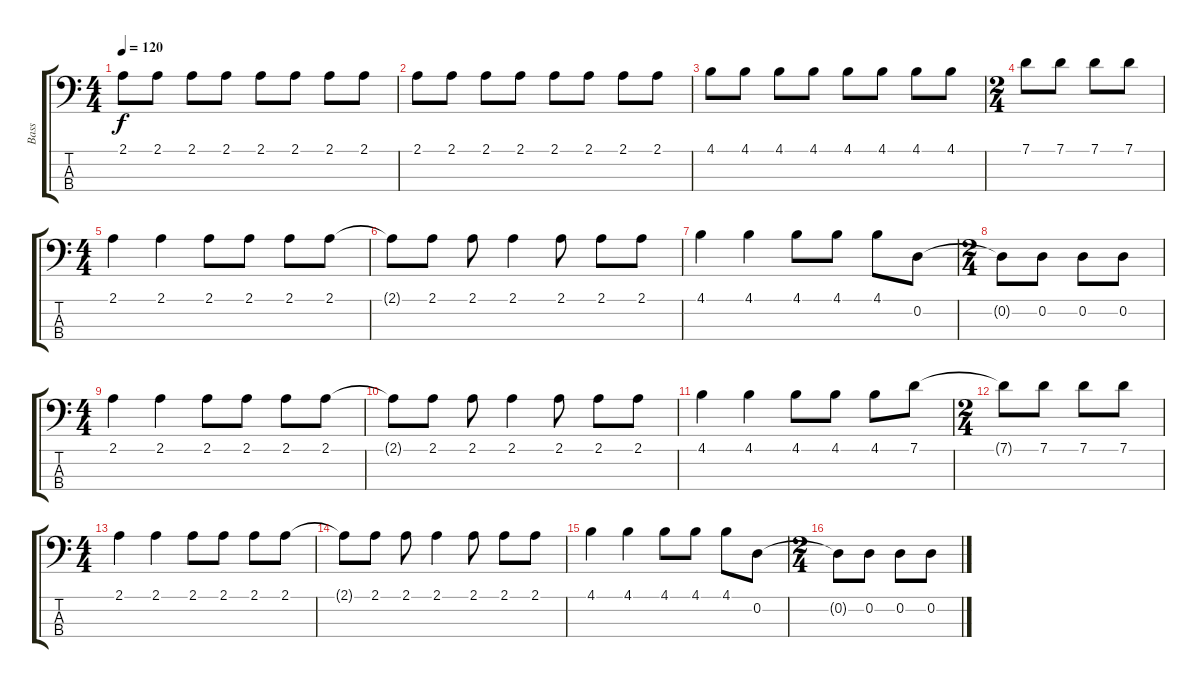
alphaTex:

\track ("Bass" "Bass") {instrument acousticbass}
\staff {score tabs}
\tuning (G2 D2 A1 E1) {hide}
\ts (4 4)
\tempo 120
\clef f4
\ks c
2.1.8{dy f} 2.1.8 2.1.8 2.1.8 2.1.8 2.1.8 2.1.8 2.1.8 |
2.1.8 2.1.8 2.1.8 2.1.8 2.1.8 2.1.8 2.1.8 2.1.8 |
4.1.8 4.1.8 4.1.8 4.1.8 4.1.8 4.1.8 4.1.8 4.1.8 |
\ts (2 4)
7.1.8 7.1.8 7.1.8 7.1.8 |
\ts (4 4)
\section ("" "")
2.1.4 2.1.4 2.1.8 2.1.8 2.1.8 2.1.8 |
2.1{t}.8 2.1.8 2.1.8 2.1.4 2.1.8 2.1.8 2.1.8 |
4.1.4 4.1.4 4.1.8 4.1.8 4.1.8 0.2.8 |
\ts (2 4)
0.2{t}.8 0.2.8 0.2.8 0.2.8 |
\ts (4 4)
2.1.4 2.1.4 2.1.8 2.1.8 2.1.8 2.1.8 |
2.1{t}.8 2.1.8 2.1.8 2.1.4 2.1.8 2.1.8 2.1.8 |
4.1.4 4.1.4 4.1.8 4.1.8 4.1.8 7.1.8 |
\ts (2 4)
7.1{t}.8 7.1.8 7.1.8 7.1.8 |
\ts (4 4)
2.1.4 2.1.4 2.1.8 2.1.8 2.1.8 2.1.8 |
2.1{t}.8 2.1.8 2.1.8 2.1.4 2.1.8 2.1.8 2.1.8 |
4.1.4 4.1.4 4.1.8 4.1.8 4.1.8 0.2.8 |
\ts (2 4)
0.2{t}.8 0.2.8 0.2.8 0.2.8
